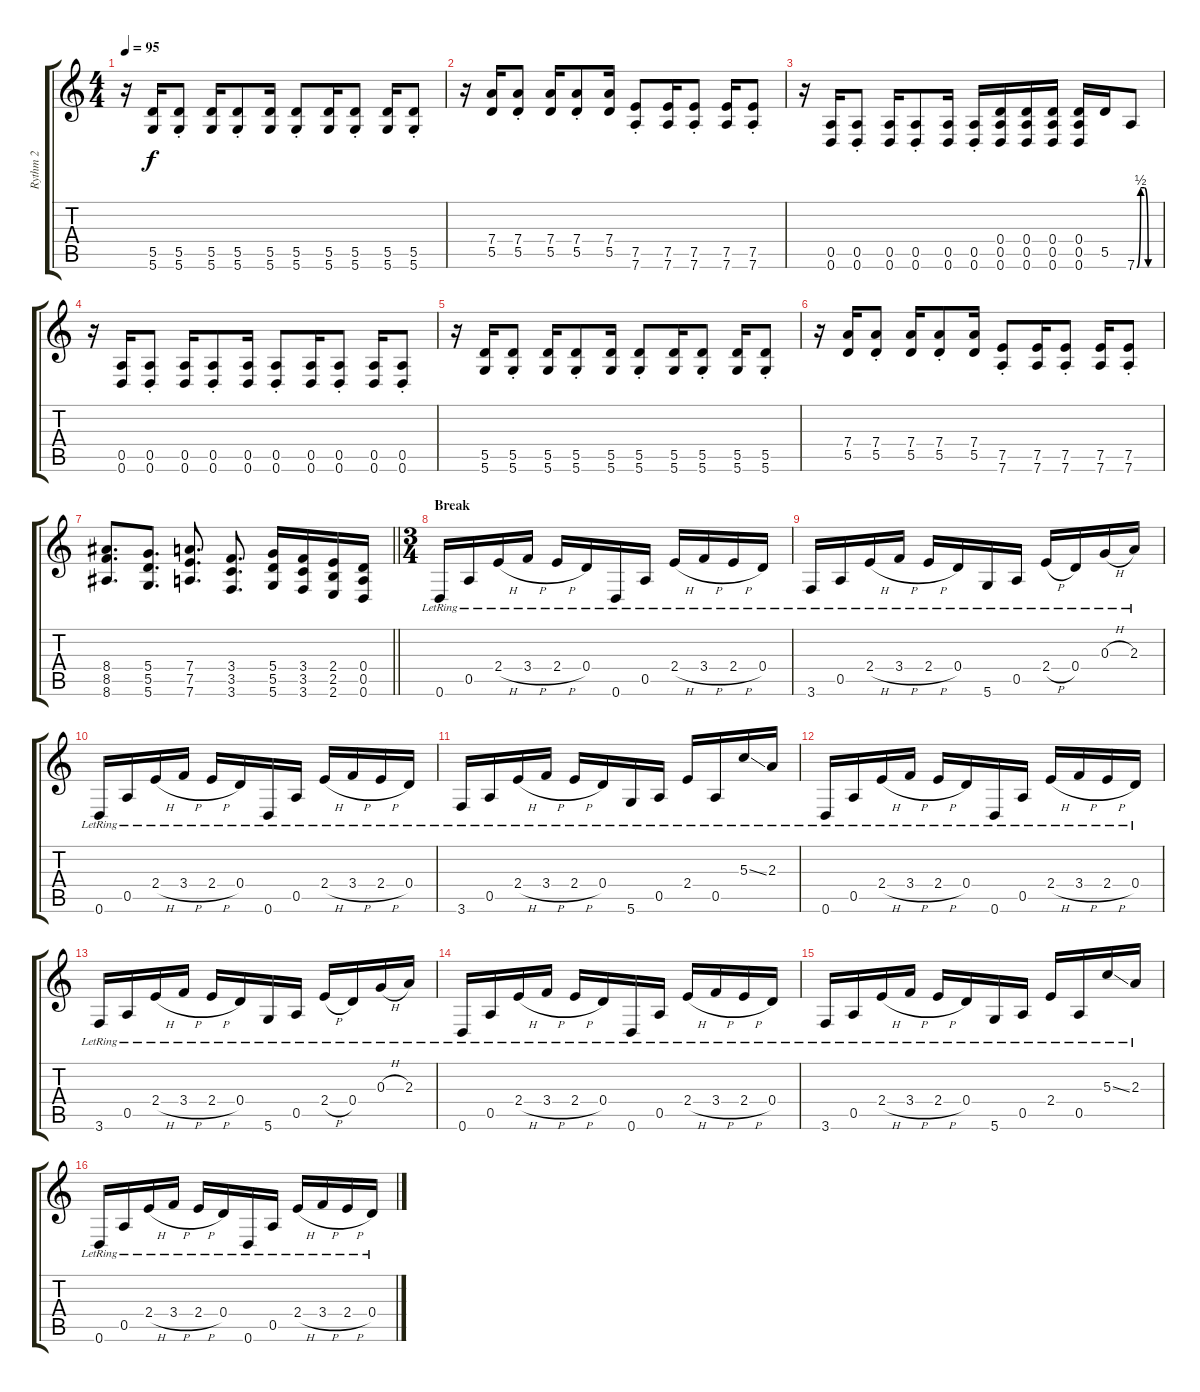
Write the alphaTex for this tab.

\track ("Rythm 2" "Rythm 2") {instrument distortionguitar}
\staff {score tabs}
\tuning (E4 B3 G3 D3 A2 D2) {hide}
\ts (4 4)
\tempo 95
\clef g2
\ks c
r.16{dy f} (5.5 5.6).16 (5.5{st} 5.6{st}).8 (5.5 5.6).16 (5.5{st} 5.6{st}).8 (5.5 5.6).16 (5.5{st} 5.6{st}).8 (5.5 5.6).16 (5.5{st} 5.6{st}).8 (5.5 5.6).16 (5.5{st} 5.6{st}).8 |
r.16 (7.4 5.5).16 (7.4{st} 5.5{st}).8 (7.4 5.5).16 (7.4{st} 5.5{st}).8 (7.4 5.5).16 (7.5{st} 7.6{st}).8 (7.5 7.6).16 (7.5{st} 7.6{st}).8 (7.5 7.6).16 (7.5{st} 7.6{st}).8 |
r.16 (0.5 0.6).16 (0.5{st} 0.6{st}).8 (0.5 0.6).16 (0.5{st} 0.6{st}).8 (0.5 0.6).16 (0.5{st} 0.6{st}).16 (0.4 0.5 0.6).16 (0.4 0.5 0.6).16 (0.4 0.5 0.6).16 (0.4 0.5 0.6).16 5.5.16 7.6{be (custom 0 0 10 2 20 2 30 0 60 0)}.8 |
r.16 (0.5 0.6).16 (0.5{st} 0.6{st}).8 (0.5 0.6).16 (0.5{st} 0.6{st}).8 (0.5 0.6).16 (0.5{st} 0.6{st}).8 (0.5 0.6).16 (0.5{st} 0.6{st}).8 (0.5 0.6).16 (0.5{st} 0.6{st}).8 |
r.16 (5.5 5.6).16 (5.5{st} 5.6{st}).8 (5.5 5.6).16 (5.5{st} 5.6{st}).8 (5.5 5.6).16 (5.5{st} 5.6{st}).8 (5.5 5.6).16 (5.5{st} 5.6{st}).8 (5.5 5.6).16 (5.5{st} 5.6{st}).8 |
r.16 (7.4 5.5).16 (7.4{st} 5.5{st}).8 (7.4 5.5).16 (7.4{st} 5.5{st}).8 (7.4 5.5).16 (7.5{st} 7.6{st}).8 (7.5 7.6).16 (7.5{st} 7.6{st}).8 (7.5 7.6).16 (7.5{st} 7.6{st}).8 |
\barLineRight lightlight
(8.4 8.5 8.6).8{d} (5.4 5.5 5.6).8{d} (7.4 7.5 7.6).8{d} (3.4 3.5 3.6).8{d} (5.4 5.5 5.6).16 (3.4 3.5 3.6).16 (2.4 2.5 2.6).16 (0.4 0.5 0.6).16 |
\ts (3 4)
\section ("" "Break")
0.6{lr}.16{instrument acousticguitarsteel} 0.5{lr}.16 2.4{h lr}.16 3.4{h lr}.16 2.4{h lr}.16 0.4{lr}.16 0.6{lr}.16 0.5{lr}.16 2.4{h lr}.16 3.4{h lr}.16 2.4{h lr}.16 0.4{lr}.16 |
3.6{lr}.16 0.5{lr}.16 2.4{h lr}.16 3.4{h lr}.16 2.4{h lr}.16 0.4{lr}.16 5.6{lr}.16 0.5{lr}.16 2.4{h lr}.16 0.4{lr}.16 0.3{h lr}.16 2.3{lr}.16 |
0.6{lr}.16 0.5{lr}.16 2.4{h lr}.16 3.4{h lr}.16 2.4{h lr}.16 0.4{lr}.16 0.6{lr}.16 0.5{lr}.16 2.4{h lr}.16 3.4{h lr}.16 2.4{h lr}.16 0.4{lr}.16 |
3.6{lr}.16 0.5{lr}.16 2.4{h lr}.16 3.4{h lr}.16 2.4{h lr}.16 0.4{lr}.16 5.6{lr}.16 0.5{lr}.16 2.4{lr}.16 0.5{lr}.16 5.3{ss lr}.16 2.3{lr}.16 |
0.6{lr}.16 0.5{lr}.16 2.4{h lr}.16 3.4{h lr}.16 2.4{h lr}.16 0.4{lr}.16 0.6{lr}.16 0.5{lr}.16 2.4{h lr}.16 3.4{h lr}.16 2.4{h lr}.16 0.4{lr}.16 |
3.6{lr}.16 0.5{lr}.16 2.4{h lr}.16 3.4{h lr}.16 2.4{h lr}.16 0.4{lr}.16 5.6{lr}.16 0.5{lr}.16 2.4{h lr}.16 0.4{lr}.16 0.3{h lr}.16 2.3{lr}.16 |
0.6{lr}.16 0.5{lr}.16 2.4{h lr}.16 3.4{h lr}.16 2.4{h lr}.16 0.4{lr}.16 0.6{lr}.16 0.5{lr}.16 2.4{h lr}.16 3.4{h lr}.16 2.4{h lr}.16 0.4{lr}.16 |
3.6{lr}.16 0.5{lr}.16 2.4{h lr}.16 3.4{h lr}.16 2.4{h lr}.16 0.4{lr}.16 5.6{lr}.16 0.5{lr}.16 2.4{lr}.16 0.5{lr}.16 5.3{ss lr}.16 2.3{lr}.16 |
0.6{lr}.16 0.5{lr}.16 2.4{h lr}.16 3.4{h lr}.16 2.4{h lr}.16 0.4{lr}.16 0.6{lr}.16 0.5{lr}.16 2.4{h lr}.16 3.4{h lr}.16 2.4{h lr}.16 0.4{lr}.16
